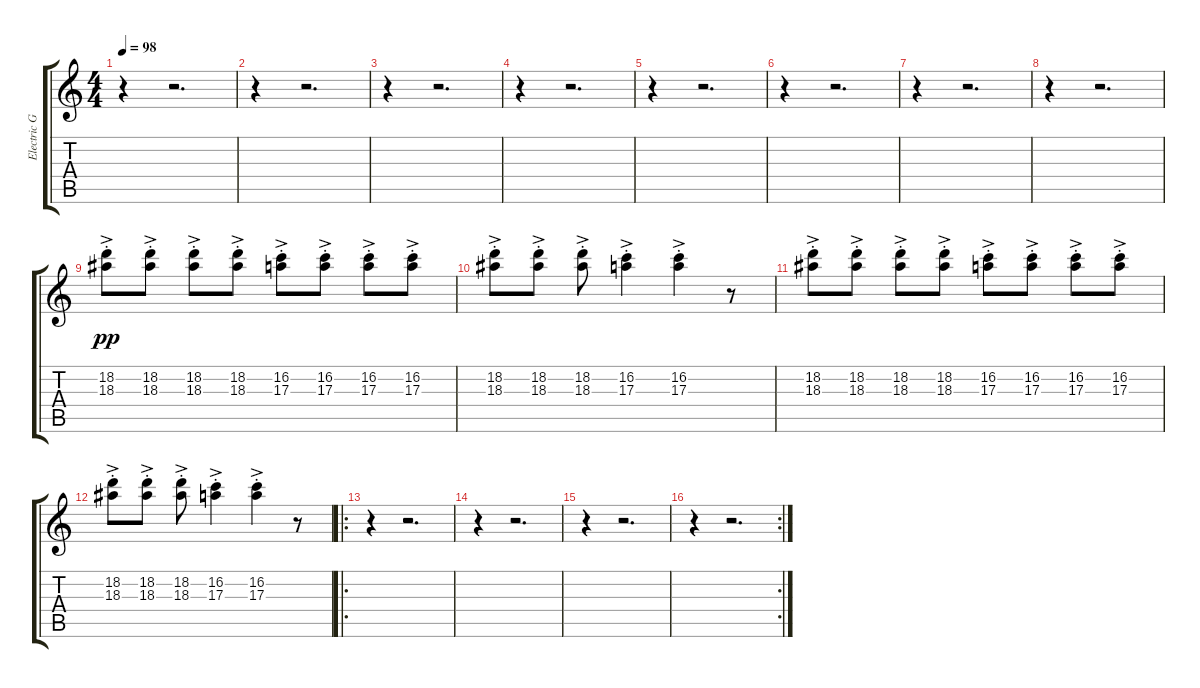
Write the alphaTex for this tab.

\track ("Electric Guitar" "Electric G") {instrument overdrivenguitar}
\staff {score tabs}
\tuning (Db4 Ab3 E3 B2 Gb2 B1) {hide}
\ts (4 4)
\tempo 98
\clef g2
\ks c
r.4{dy pp instrument overdrivenguitar} r.2{d} |
r.4 r.2{d} |
r.4 r.2{d} |
r.4 r.2{d} |
r.4 r.2{d} |
r.4 r.2{d} |
r.4 r.2{d} |
r.4 r.2{d} |
(18.2{ac st} 18.3{ac st}).8 (18.2{ac st} 18.3{ac st}).8 (18.2{ac st} 18.3{ac st}).8 (18.2{ac st} 18.3{ac st}).8 (16.2{ac st} 17.3{ac st}).8 (16.2{ac st} 17.3{ac st}).8 (16.2{ac st} 17.3{ac st}).8 (16.2{ac st} 17.3{ac st}).8 |
(18.2{ac st} 18.3{ac st}).8 (18.2{ac st} 18.3{ac st}).8 (18.2{ac st} 18.3{ac st}).8 (16.2{ac st} 17.3{ac st}).4 (16.2{ac st} 17.3{ac st}).4 r.8 |
(18.2{ac st} 18.3{ac st}).8 (18.2{ac st} 18.3{ac st}).8 (18.2{ac st} 18.3{ac st}).8 (18.2{ac st} 18.3{ac st}).8 (16.2{ac st} 17.3{ac st}).8 (16.2{ac st} 17.3{ac st}).8 (16.2{ac st} 17.3{ac st}).8 (16.2{ac st} 17.3{ac st}).8 |
(18.2{ac st} 18.3{ac st}).8 (18.2{ac st} 18.3{ac st}).8 (18.2{ac st} 18.3{ac st}).8 (16.2{ac st} 17.3{ac st}).4 (16.2{ac st} 17.3{ac st}).4 r.8 |
\ro
r.4 r.2{d} |
r.4 r.2{d} |
r.4 r.2{d} |
\rc 2
r.4 r.2{d}
